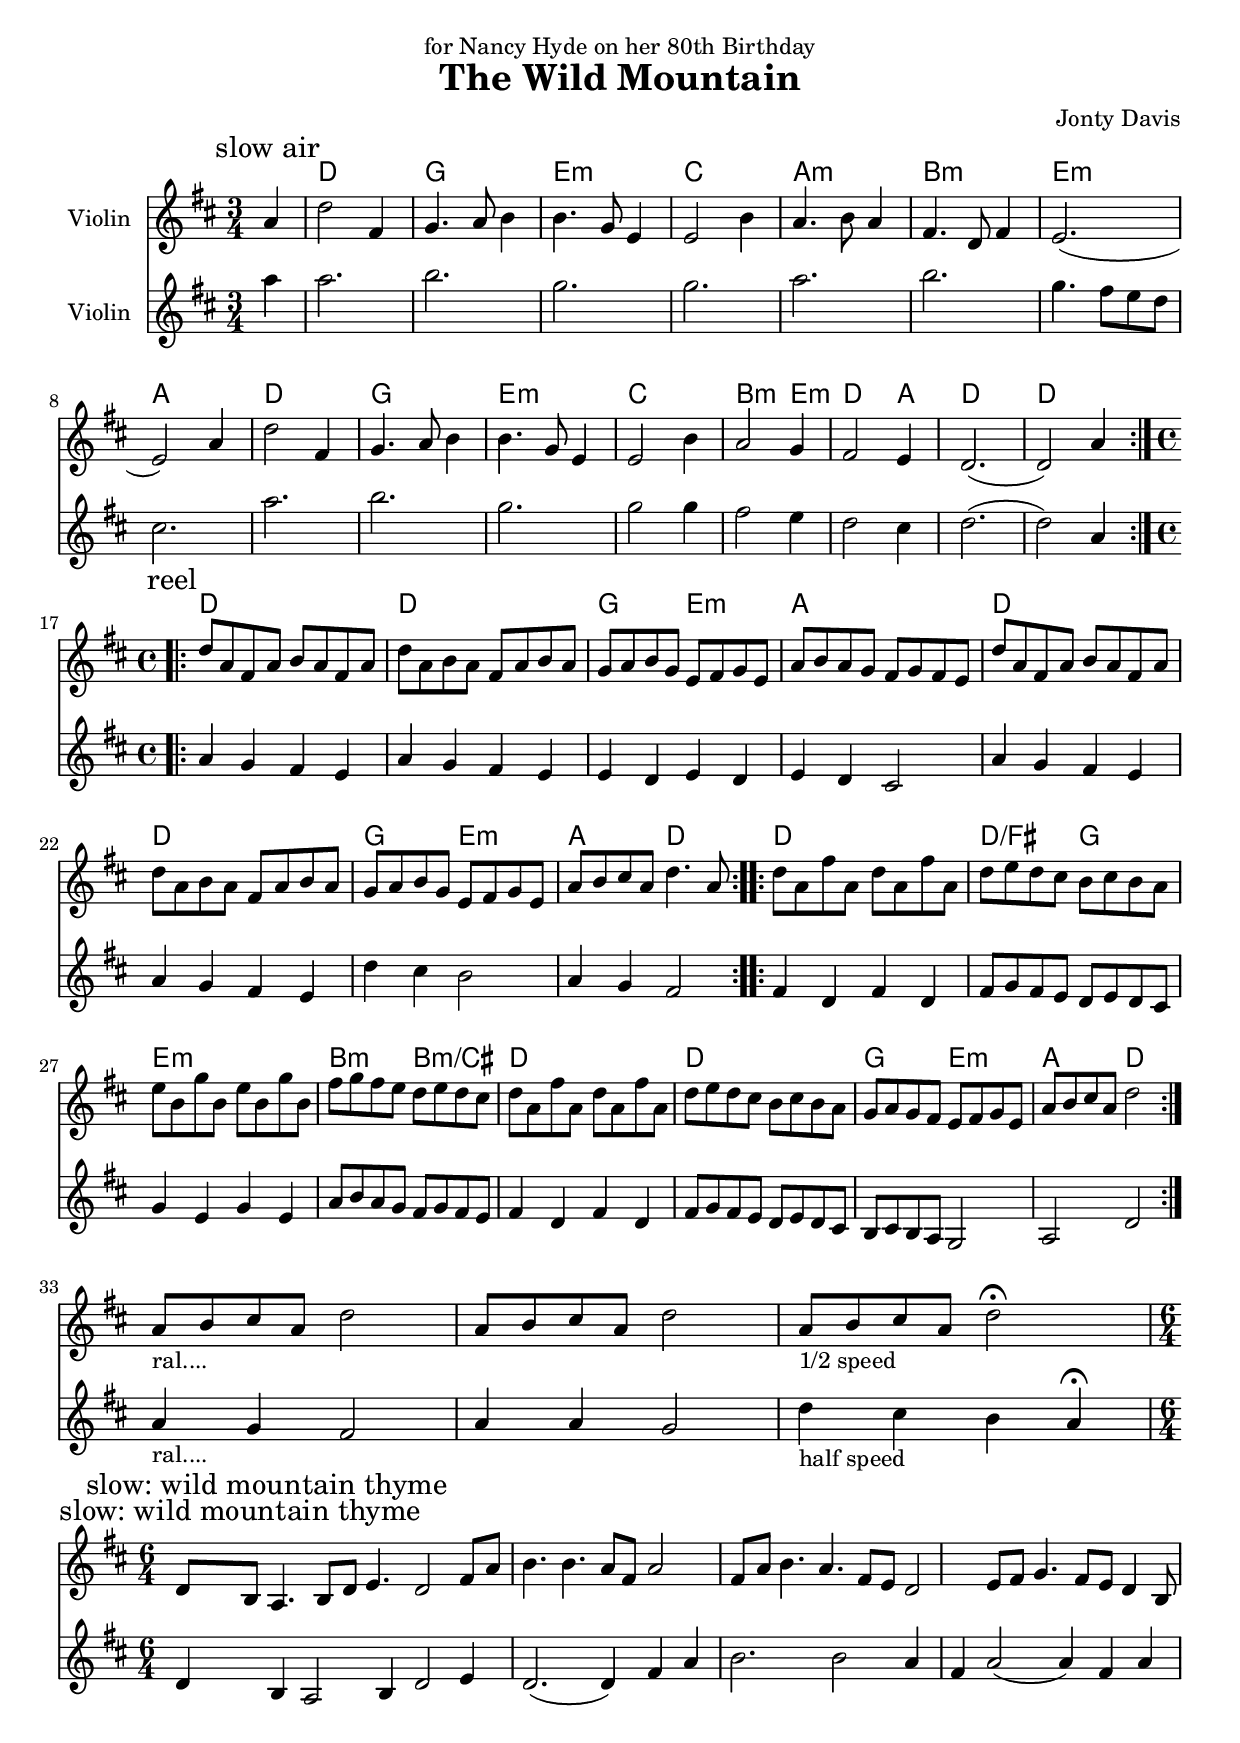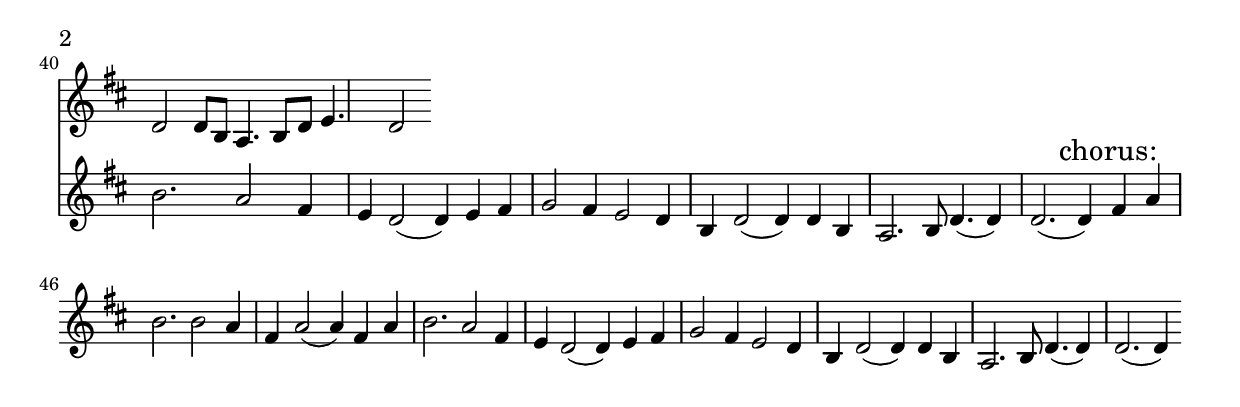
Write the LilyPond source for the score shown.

\version "2.16.2"

\header {
  title = "The Wild Mountain"
  dedication = "for Nancy Hyde on her 80th Birthday"
  composer = "Jonty Davis"
}

\paper {
  #(set-paper-size "a4")
}

global = {
  \key d \major  
  \partial 4
}

violina = \relative c'' {
  \global
  \time 3/4
  \repeat volta 2
  {\mark "slow air"
   a4 | d2 fis,4| g4. a8 b4| b4. g8 e4| e2 b'4| a4. b8 a4 | fis4. d8 fis4| e2. (| e2) a4|
   | d2 fis,4| g4. a8 b4| b4. g8 e4| e2 b'4 | a2 g4| fis2 e4 |d2. (| d2) a'4|
  }\break
   
  \time 4/4
  \repeat volta 2
  {\mark "reel"
  |d8 a fis a b a fis a | d a b a fis a b a | g a b g e fis g e |
  a b a g  fis g fis e | d'8 a fis a b a fis a | d a b a fis a b a |
  g a b g e fis g e| a b cis a d4. a8 |
  }
  \repeat volta 4
  {
  d8 a fis' a,  d8 a fis' a,| d e d cis b cis b a |
  e' b g' b, e b g' b, | fis' g fis e d e d cis |
  d8 a fis' a,  d8 a fis' a,| d e d cis b cis b a |
   g a g fis e fis g e | a b cis a  d2 ||
  }
  \break
    a8-\markup{"ral...."} b cis a  d2 | a8 b cis a  d2 |
    a8-\markup{"1/2 speed"} b cis a   d2 \fermata |\break 
  
  \time 7/4
 
    d,8 \mark "slow: wild mountain thyme" b a4. b8 d8 e4. d2|
    fis8 a b4. b4. a8 fis8 a2| fis8 a b4. a4. fis8 e8 d2| 
    e8 fis  g4. fis8 e d4 b8 d2 |d8  b a4. b8 d8 e4. d2||
  
  
  
}

violintwo = \relative c'' {
  \global
  \time 3/4
  \repeat volta 4
  {\mark "slow air"
  a'4|a2.|b2. | g 2.| g2. | a2.| b2. | g4. fis8 e d |cis2. |
 |a'2.|b2. | g 2.| g2 g4| fis2 e4| d2 cis4 |d2.(|d2) a4|
  }\break
   
  \time 4/4
  \repeat volta 2
  {\mark "reel"
  a4 g fis e | a g fis e | e d e d |e d cis2 |
  a'4 g fis e | a g fis e |d' cis b2 |a4 g fis2 |
  
  }
  \repeat volta 2
  {
  fis4 d fis d | fis8  g fis e d e d cis|g'4 e g e| 
  a8 b a  g fis g fis e|  
  fis4 d fis d | fis8  g fis e d e d cis|
   b cis b a  g2| a2  d2 ||
  }
  
  
   \break
    a'4 -\markup{"ral...."} g fis2 | a4 a g2 |
    d'4 -\markup{"half speed"} cis b a \fermata |\break 
  
  \time 6/4
 
    \set Timing.measurePosition = #(ly:make-moment -2/4)d,4 \mark "slow: wild mountain thyme" b |
    a2 b4 d2 e4 |d2.(d4) fis4 a | b2.    b2 a4 |
    fis4 a2( a4) fis4 a| b2. a2 fis4| e4 d2(d4) e4 fis|
    g2 fis4 e2 d4| b d2(d4)d4 b |a2. b8 d4.(d4)| d2.(d4)\mark "chorus:" fis4 a | b2.    b2 a4 |
    fis4 a2( a4) fis4 a| b2. a2 fis4| e4 d2(d4) e4 fis|
    g2 fis4 e2 d4| b d2(d4)d4 b | a2. b8 d4.(d4)|\set Timing.measurePosition = #(ly:make-moment -4/4) d2.(d4)||
}




\score {
  <<
  \chords{
    %air
    s4|d2.|g2.| e2.:m | c2.|a2.:m|b2.:m| e2.:m|
    a2.|d2. |g2. | e2.:m | c2.| b2:m e4:m |d2 a4 | d2. | d2.|
   %reel
   d1|d1|g2 e2:m| a1|d1| d1 |g2 e2:m| a2 d2|
   d1 | d2/fis g2| e1:m |b2:m b2:m/cis|d1 |d1 |g2 e2:m 
   | a2 d2|
  }
  \new Staff {
    \set Staff.instrumentName = "Violin"
    \set Staff.midiInstrument = "violin"
    \violina
  } 
  \new Staff {
    \set Staff.instrumentName = "Violin"
    \set Staff.midiInstrument = "violin"
    \violintwo
  } 
  >>
  \layout { }
  \midi {
    \context {
      \Score
      tempoWholesPerMinute = #(ly:make-moment 50 2)
    }
  }
}
